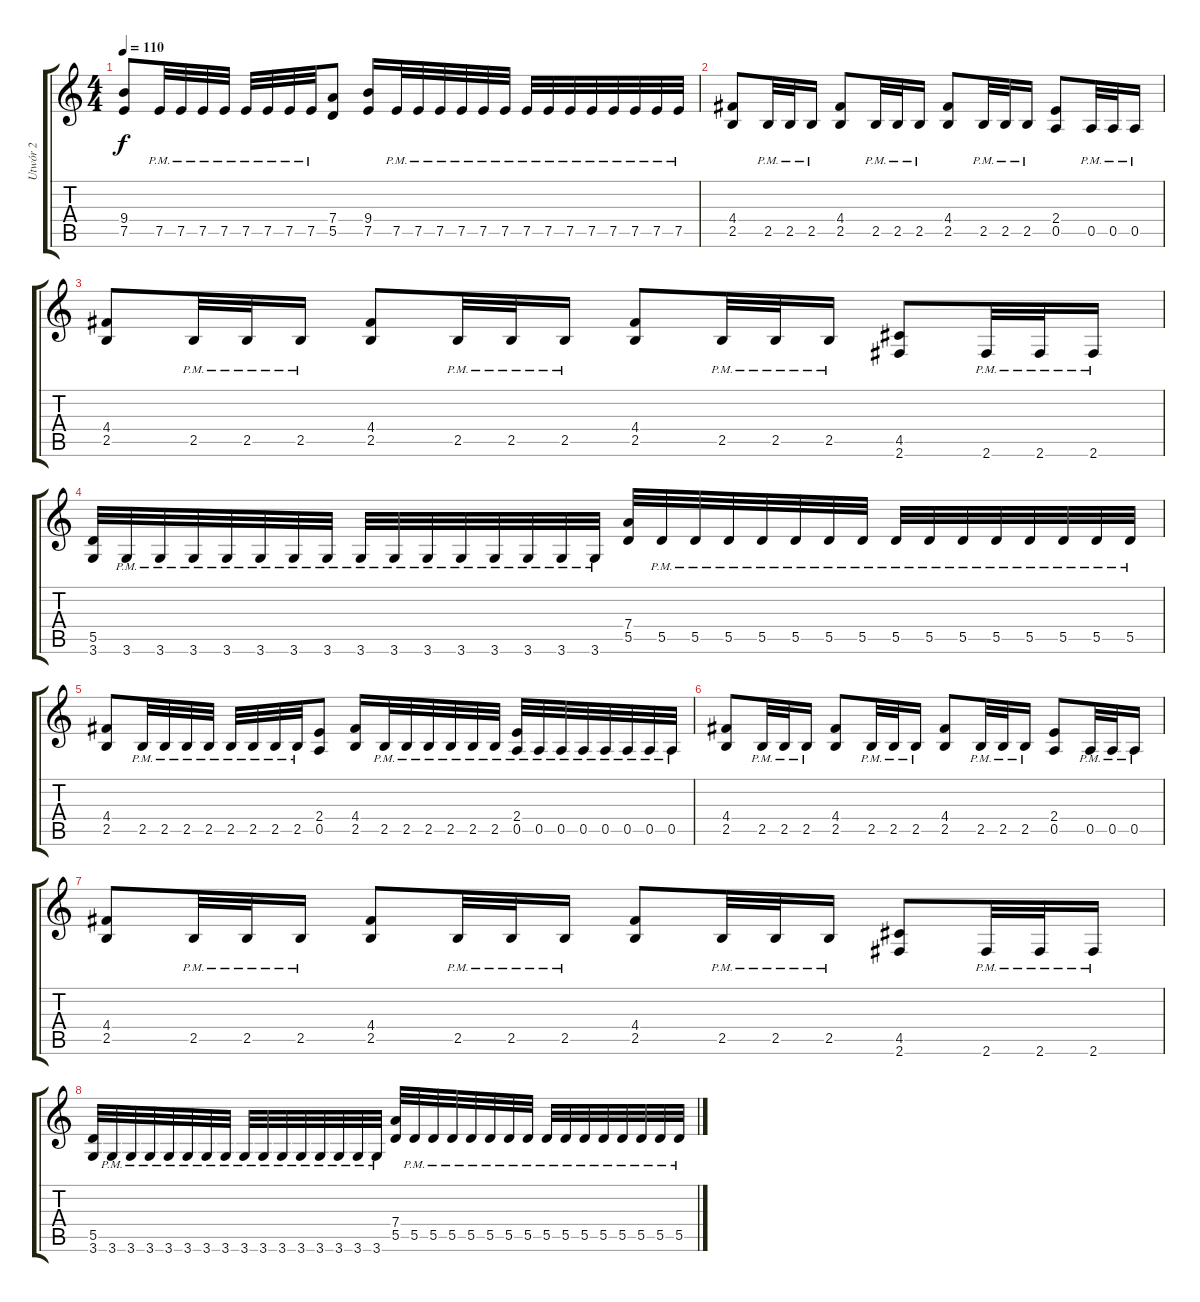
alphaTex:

\track ("Utwór 2" "Utwór 2") {instrument acousticguitarsteel}
\staff {score tabs}
\tuning (E4 B3 G3 D3 A2 E2) {hide}
\ts (4 4)
\tempo 110
\clef g2
\ks c
(9.4 7.5).8{dy f} 7.5{pm}.32 7.5{pm}.32 7.5{pm}.32 7.5{pm}.32 7.5{pm}.32 7.5{pm}.32 7.5{pm}.32 7.5{pm}.32 (7.4 5.5).8 (9.4 7.5).16 7.5{pm}.32 7.5{pm}.32 7.5{pm}.32 7.5{pm}.32 7.5{pm}.32 7.5{pm}.32 7.5{pm}.32 7.5{pm}.32 7.5{pm}.32 7.5{pm}.32 7.5{pm}.32 7.5{pm}.32 7.5{pm}.32 7.5{pm}.32 |
(4.4 2.5).8 2.5{pm}.32 2.5{pm}.32 2.5{pm}.16 (4.4 2.5).8 2.5{pm}.32 2.5{pm}.32 2.5{pm}.16 (4.4 2.5).8 2.5{pm}.32 2.5{pm}.32 2.5{pm}.16 (2.4 0.5).8 0.5{pm}.32 0.5{pm}.32 0.5{pm}.16 |
(4.4 2.5).8 2.5{pm}.32 2.5{pm}.32 2.5{pm}.16 (4.4 2.5).8 2.5{pm}.32 2.5{pm}.32 2.5{pm}.16 (4.4 2.5).8 2.5{pm}.32 2.5{pm}.32 2.5{pm}.16 (4.5 2.6).8 2.6{pm}.32 2.6{pm}.32 2.6{pm}.16 |
(5.5 3.6).32 3.6{pm}.32 3.6{pm}.32 3.6{pm}.32 3.6{pm}.32 3.6{pm}.32 3.6{pm}.32 3.6{pm}.32 3.6{pm}.32 3.6{pm}.32 3.6{pm}.32 3.6{pm}.32 3.6{pm}.32 3.6{pm}.32 3.6{pm}.32 3.6{pm}.32 (7.4 5.5).32 5.5{pm}.32 5.5{pm}.32 5.5{pm}.32 5.5{pm}.32 5.5{pm}.32 5.5{pm}.32 5.5{pm}.32 5.5{pm}.32 5.5{pm}.32 5.5{pm}.32 5.5{pm}.32 5.5{pm}.32 5.5{pm}.32 5.5{pm}.32 5.5{pm}.32 |
(4.4 2.5).8 2.5{pm}.32 2.5{pm}.32 2.5{pm}.32 2.5{pm}.32 2.5{pm}.32 2.5{pm}.32 2.5{pm}.32 2.5{pm}.32 (2.4 0.5).8 (4.4 2.5).16 2.5{pm}.32 2.5{pm}.32 2.5{pm}.32 2.5{pm}.32 2.5{pm}.32 2.5{pm}.32 (2.4 0.5{pm}).32 0.5{pm}.32 0.5{pm}.32 0.5{pm}.32 0.5{pm}.32 0.5{pm}.32 0.5{pm}.32 0.5{pm}.32 |
(4.4 2.5).8 2.5{pm}.32 2.5{pm}.32 2.5{pm}.16 (4.4 2.5).8 2.5{pm}.32 2.5{pm}.32 2.5{pm}.16 (4.4 2.5).8 2.5{pm}.32 2.5{pm}.32 2.5{pm}.16 (2.4 0.5).8 0.5{pm}.32 0.5{pm}.32 0.5{pm}.16 |
(4.4 2.5).8 2.5{pm}.32 2.5{pm}.32 2.5{pm}.16 (4.4 2.5).8 2.5{pm}.32 2.5{pm}.32 2.5{pm}.16 (4.4 2.5).8 2.5{pm}.32 2.5{pm}.32 2.5{pm}.16 (4.5 2.6).8 2.6{pm}.32 2.6{pm}.32 2.6{pm}.16 |
(5.5 3.6).32 3.6{pm}.32 3.6{pm}.32 3.6{pm}.32 3.6{pm}.32 3.6{pm}.32 3.6{pm}.32 3.6{pm}.32 3.6{pm}.32 3.6{pm}.32 3.6{pm}.32 3.6{pm}.32 3.6{pm}.32 3.6{pm}.32 3.6{pm}.32 3.6{pm}.32 (7.4 5.5).32 5.5{pm}.32 5.5{pm}.32 5.5{pm}.32 5.5{pm}.32 5.5{pm}.32 5.5{pm}.32 5.5{pm}.32 5.5{pm}.32 5.5{pm}.32 5.5{pm}.32 5.5{pm}.32 5.5{pm}.32 5.5{pm}.32 5.5{pm}.32 5.5{pm}.32
